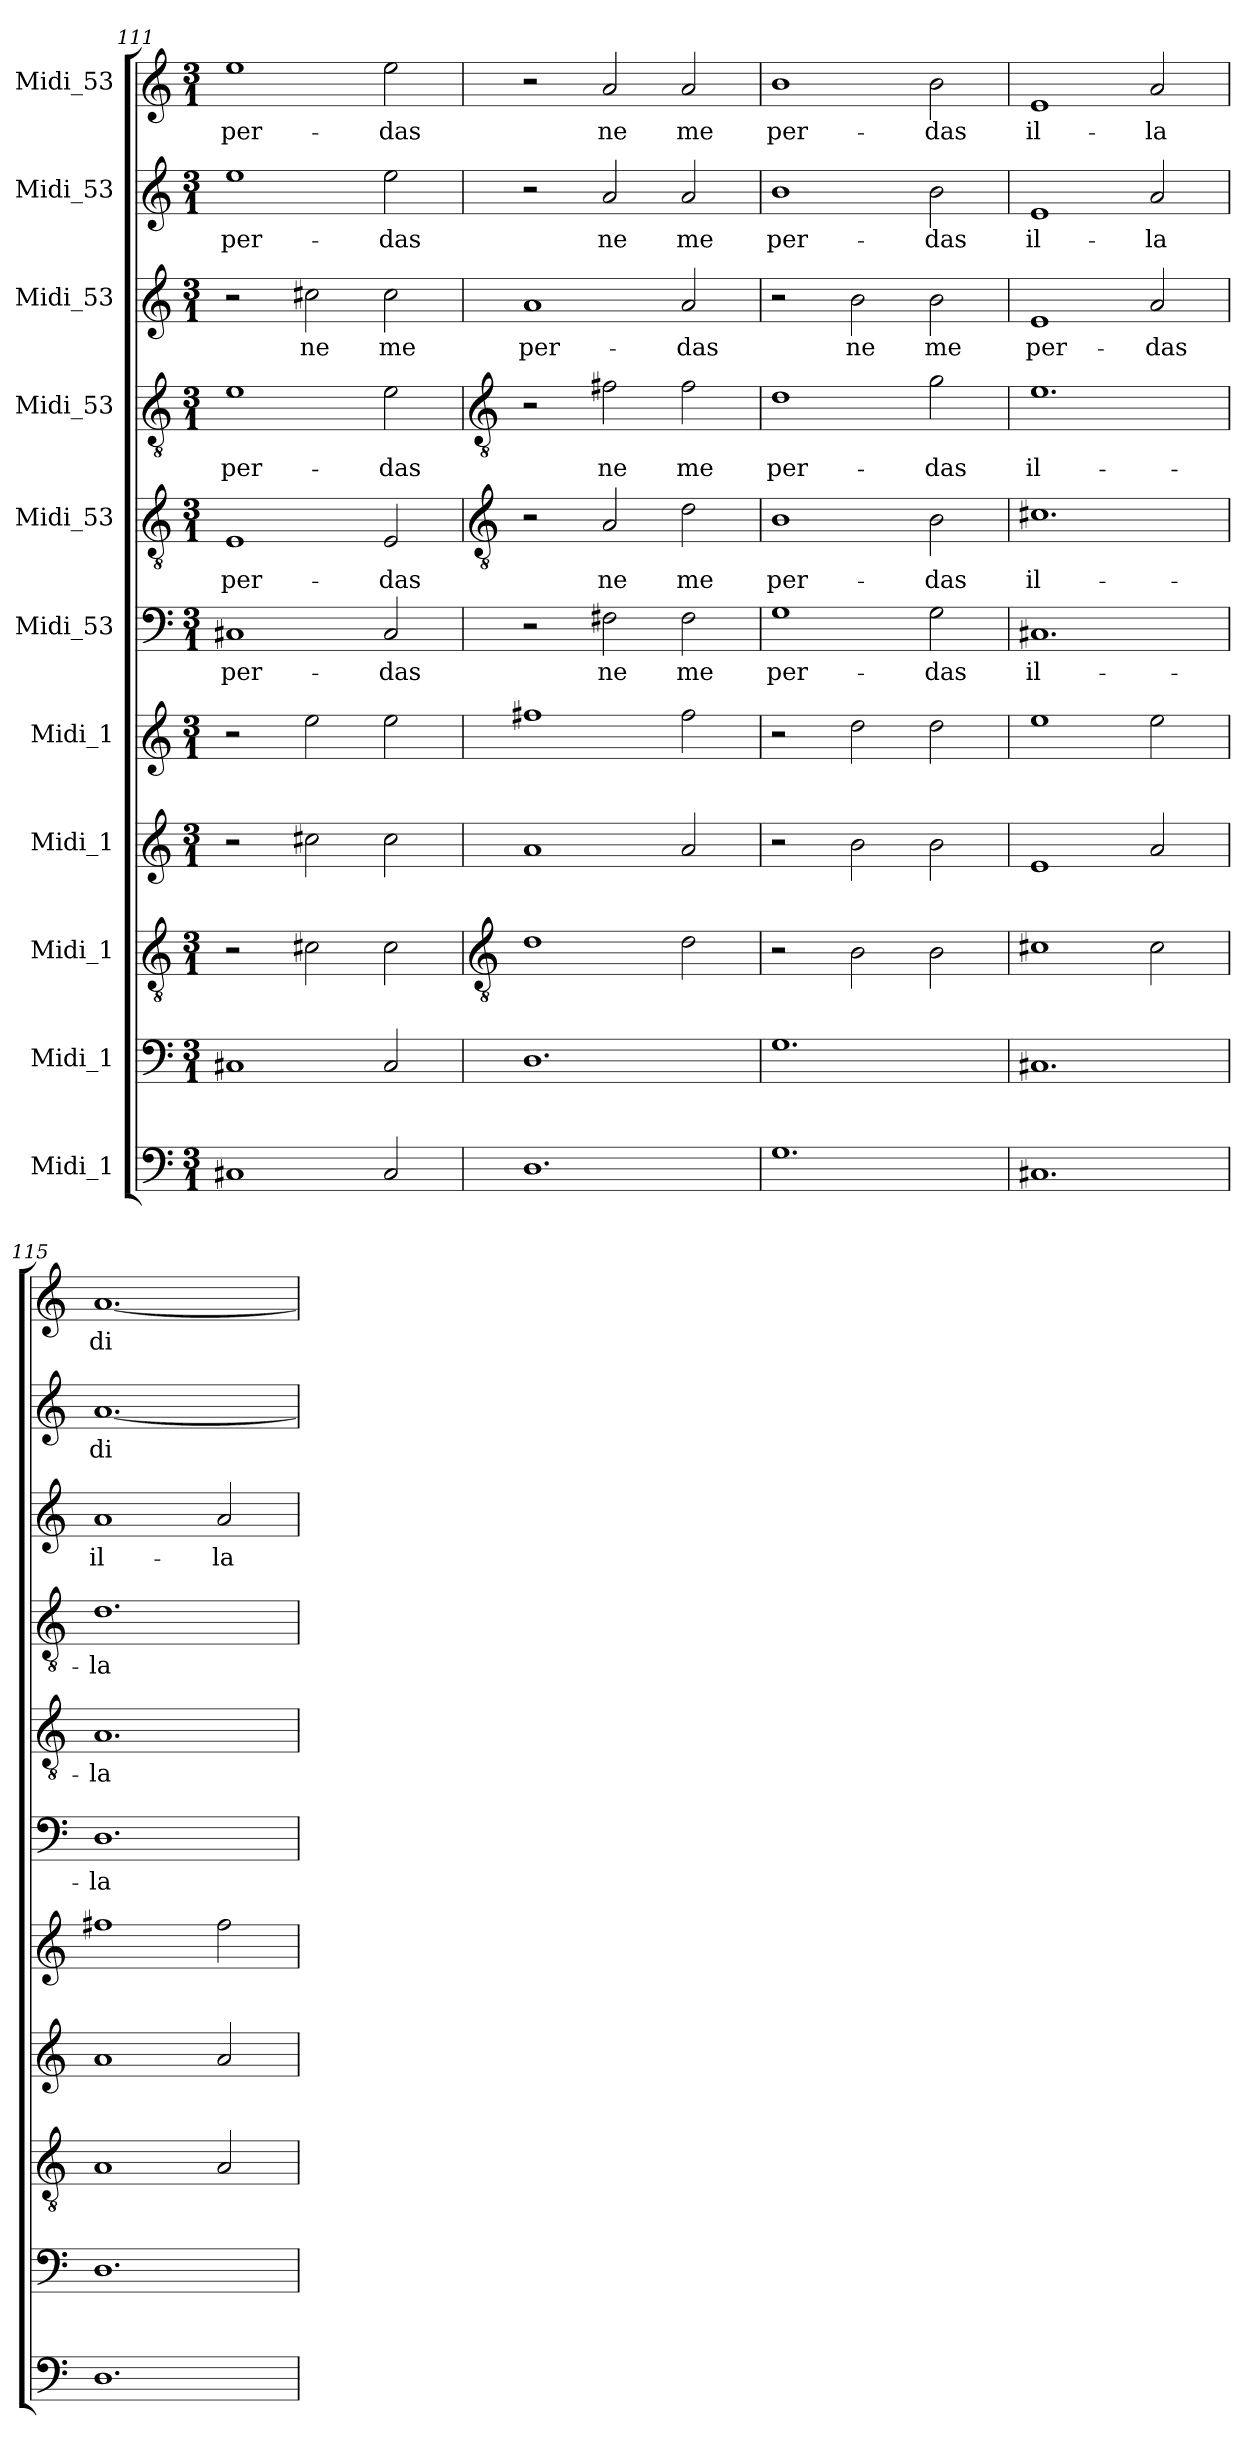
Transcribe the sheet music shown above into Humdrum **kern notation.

**kern	**kern	**kern	**kern	**kern	**kern	**text	**kern	**text	**kern	**text	**kern	**text	**kern	**text	**kern	**text
*part11	*part10	*part9	*part8	*part7	*part6	*part6	*part5	*part5	*part4	*part4	*part3	*part3	*part2	*part2	*part1	*part1
*staff11	*staff10	*staff9	*staff8	*staff7	*staff6	*staff6	*staff5	*staff5	*staff4	*staff4	*staff3	*staff3	*staff2	*staff2	*staff1	*staff1
*I"Midi_1	*I"Midi_1	*I"Midi_1	*I"Midi_1	*I"Midi_1	*I"Midi_53	*	*I"Midi_53	*	*I"Midi_53	*	*I"Midi_53	*	*I"Midi_53	*	*I"Midi_53	*
*clefF4	*clefF4	*clefGv2	*clefG2	*clefG2	*clefF4	*	*clefGv2	*	*clefGv2	*	*clefG2	*	*clefG2	*	*clefG2	*
*k[]	*k[]	*k[]	*k[]	*k[]	*k[]	*	*k[]	*	*k[]	*	*k[]	*	*k[]	*	*k[]	*
*C:	*C:	*C:	*C:	*C:	*C:	*	*C:	*	*C:	*	*C:	*	*C:	*	*C:	*
*M3/1	*M3/1	*M3/1	*M3/1	*M3/1	*M3/1	*	*M3/1	*	*M3/1	*	*M3/1	*	*M3/1	*	*M3/1	*
=111	=111	=111	=111	=111	=111	=111	=111	=111	=111	=111	=111	=111	=111	=111	=111	=111
!	!	!	!	!	!	!LO:LY:b	!	!LO:LY:b	!	!LO:LY:b	!	!	!	!LO:LY:b	!	!LO:LY:b
1C#X	1C#X	2r	2r	2r	1C#X	per-	1E	per-	1e	per-	2r	.	1ee	per-	1ee	per-
!	!	!	!	!	!	!	!	!	!	!	!	!LO:LY:b	!	!	!	!
.	.	2c#X\	2cc#X\	2ee\	.	.	.	.	.	.	2cc#X\	ne	.	.	.	.
!	!	!	!	!	!	!LO:LY:b	!	!LO:LY:b	!	!LO:LY:b	!	!LO:LY:b	!	!LO:LY:b	!	!LO:LY:b
2C#/	2C#/	2c#\	2cc#\	2ee\	2C#/	-das	2E/	-das	2e\	-das	2cc#\	me	2ee\	-das	2ee\	-das
!!LO:LB:g=z
=112	=112	=112	=112	=112	=112	=112	=112	=112	=112	=112	=112	=112	=112	=112	=112	=112
*	*	*clefGv2	*	*	*	*	*clefGv2	*	*clefGv2	*	*	*	*	*	*	*
!	!	!	!	!	!	!	!	!	!	!	!	!LO:LY:b	!	!	!	!
1.D	1.D	1d	1a	1ff#X	2r	.	2r	.	2r	.	1a	per-	2r	.	2r	.
!	!	!	!	!	!	!LO:LY:b	!	!LO:LY:b	!	!LO:LY:b	!	!	!	!LO:LY:b	!	!LO:LY:b
.	.	.	.	.	2F#X\	ne	2A/	ne	2f#X\	ne	.	.	2a/	ne	2a/	ne
!	!	!	!	!	!	!LO:LY:b	!	!LO:LY:b	!	!LO:LY:b	!	!LO:LY:b	!	!LO:LY:b	!	!LO:LY:b
.	.	2d\	2a/	2ff#\	2F#\	me	2d\	me	2f#\	me	2a/	-das	2a/	me	2a/	me
=113	=113	=113	=113	=113	=113	=113	=113	=113	=113	=113	=113	=113	=113	=113	=113	=113
!	!	!	!	!	!	!LO:LY:b	!	!LO:LY:b	!	!LO:LY:b	!	!	!	!LO:LY:b	!	!LO:LY:b
1.G	1.G	2r	2r	2r	1G	per-	1B	per-	1d	per-	2r	.	1b	per-	1b	per-
!	!	!	!	!	!	!	!	!	!	!	!	!LO:LY:b	!	!	!	!
.	.	2B\	2b\	2dd\	.	.	.	.	.	.	2b\	ne	.	.	.	.
!	!	!	!	!	!	!LO:LY:b	!	!LO:LY:b	!	!LO:LY:b	!	!LO:LY:b	!	!LO:LY:b	!	!LO:LY:b
.	.	2B\	2b\	2dd\	2G\	-das	2B\	-das	2g\	-das	2b\	me	2b\	-das	2b\	-das
=114	=114	=114	=114	=114	=114	=114	=114	=114	=114	=114	=114	=114	=114	=114	=114	=114
!	!	!	!	!	!	!LO:LY:b	!	!LO:LY:b	!	!LO:LY:b	!	!LO:LY:b	!	!LO:LY:b	!	!LO:LY:b
1.C#X	1.C#X	1c#X	1e	1ee	1.C#X	il-	1.c#X	il-	1.e	il-	1e	per-	1e	il-	1e	il-
!	!	!	!	!	!	!	!	!	!	!	!	!LO:LY:b	!	!LO:LY:b	!	!LO:LY:b
.	.	2c#\	2a/	2ee\	.	.	.	.	.	.	2a/	-das	2a/	-la	2a/	-la
=115	=115	=115	=115	=115	=115	=115	=115	=115	=115	=115	=115	=115	=115	=115	=115	=115
!	!	!	!	!	!	!LO:LY:b	!	!LO:LY:b	!	!LO:LY:b	!	!LO:LY:b	!	!LO:LY:b	!	!LO:LY:b
1.D	1.D	1A	1a	1ff#X	1.D	-la	1.A	-la	1.d	-la	1a	il-	[1.a	di-	[1.a	di-
!	!	!	!	!	!	!	!	!	!	!	!	!LO:LY:b	!	!	!	!
.	.	2A/	2a/	2ff#\	.	.	.	.	.	.	2a/	-la	.	.	.	.
=	=	=	=	=	=	=	=	=	=	=	=	=	=	=	=	=
*-	*-	*-	*-	*-	*-	*-	*-	*-	*-	*-	*-	*-	*-	*-	*-	*-
